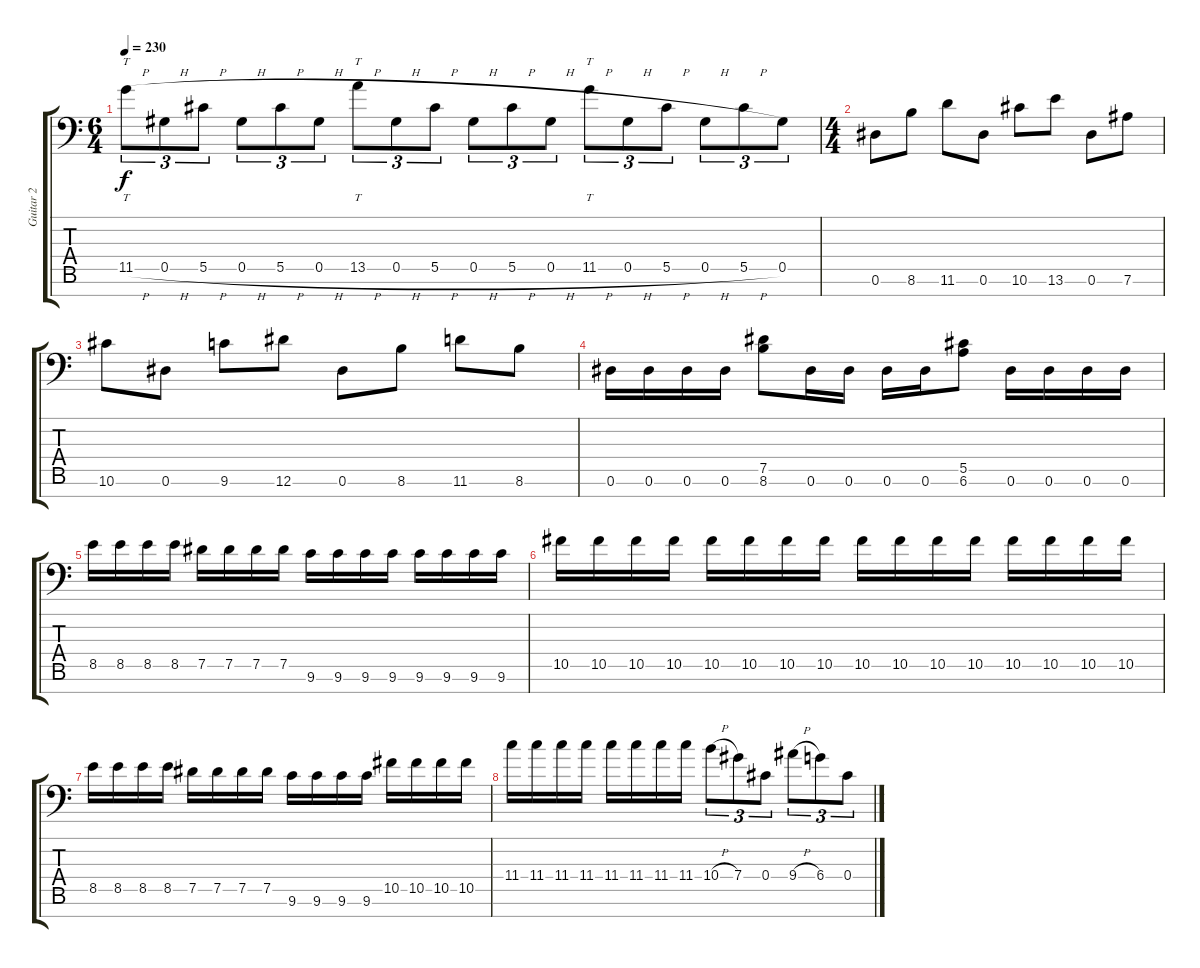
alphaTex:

\track ("Guitar 2" "Guitar 2") {instrument distortionguitar}
\staff {score tabs}
\tuning (Eb4 Bb3 Gb3 Db3 Ab2 Eb2 Bb1) {hide}
\ts (6 4)
\tempo 230
\clef f4
\ks c
11.5{h}.8{tt tu (3 2) dy f} 0.5{h}.8{tu (3 2)} 5.5{h}.8{tu (3 2)} 0.5{h}.8{tu (3 2)} 5.5{h}.8{tu (3 2)} 0.5{h}.8{tu (3 2)} 13.5{h}.8{tt tu (3 2)} 0.5{h}.8{tu (3 2)} 5.5{h}.8{tu (3 2)} 0.5{h}.8{tu (3 2)} 5.5{h}.8{tu (3 2)} 0.5{h}.8{tu (3 2)} 11.5{h}.8{tt tu (3 2)} 0.5{h}.8{tu (3 2)} 5.5{h}.8{tu (3 2)} 0.5{h}.8{tu (3 2)} 5.5{h}.8{tu (3 2)} 0.5.8{tu (3 2)} |
\ts (4 4)
0.6.8 8.6.8 11.6.8 0.6.8 10.6.8 13.6.8 0.6.8 7.6.8 |
10.6.8 0.6.8 9.6.8 12.6.8 0.6.8 8.6.8 11.6.8 8.6.8 |
0.6.16 0.6.16 0.6.16 0.6.16 (7.5 8.6).8 0.6.16 0.6.16 0.6.16 0.6.16 (5.5 6.6).8 0.6.16 0.6.16 0.6.16 0.6.16 |
8.5.16 8.5.16 8.5.16 8.5.16 7.5.16 7.5.16 7.5.16 7.5.16 9.6.16 9.6.16 9.6.16 9.6.16 9.6.16 9.6.16 9.6.16 9.6.16 |
10.5.16 10.5.16 10.5.16 10.5.16 10.5.16 10.5.16 10.5.16 10.5.16 10.5.16 10.5.16 10.5.16 10.5.16 10.5.16 10.5.16 10.5.16 10.5.16 |
8.5.16 8.5.16 8.5.16 8.5.16 7.5.16 7.5.16 7.5.16 7.5.16 9.6.16 9.6.16 9.6.16 9.6.16 10.5.16 10.5.16 10.5.16 10.5.16 |
11.4.16 11.4.16 11.4.16 11.4.16 11.4.16 11.4.16 11.4.16 11.4.16 10.4{h}.8{tu (3 2)} 7.4.8{tu (3 2)} 0.4.8{tu (3 2)} 9.4{h}.8{tu (3 2)} 6.4.8{tu (3 2)} 0.4.8{tu (3 2)}
